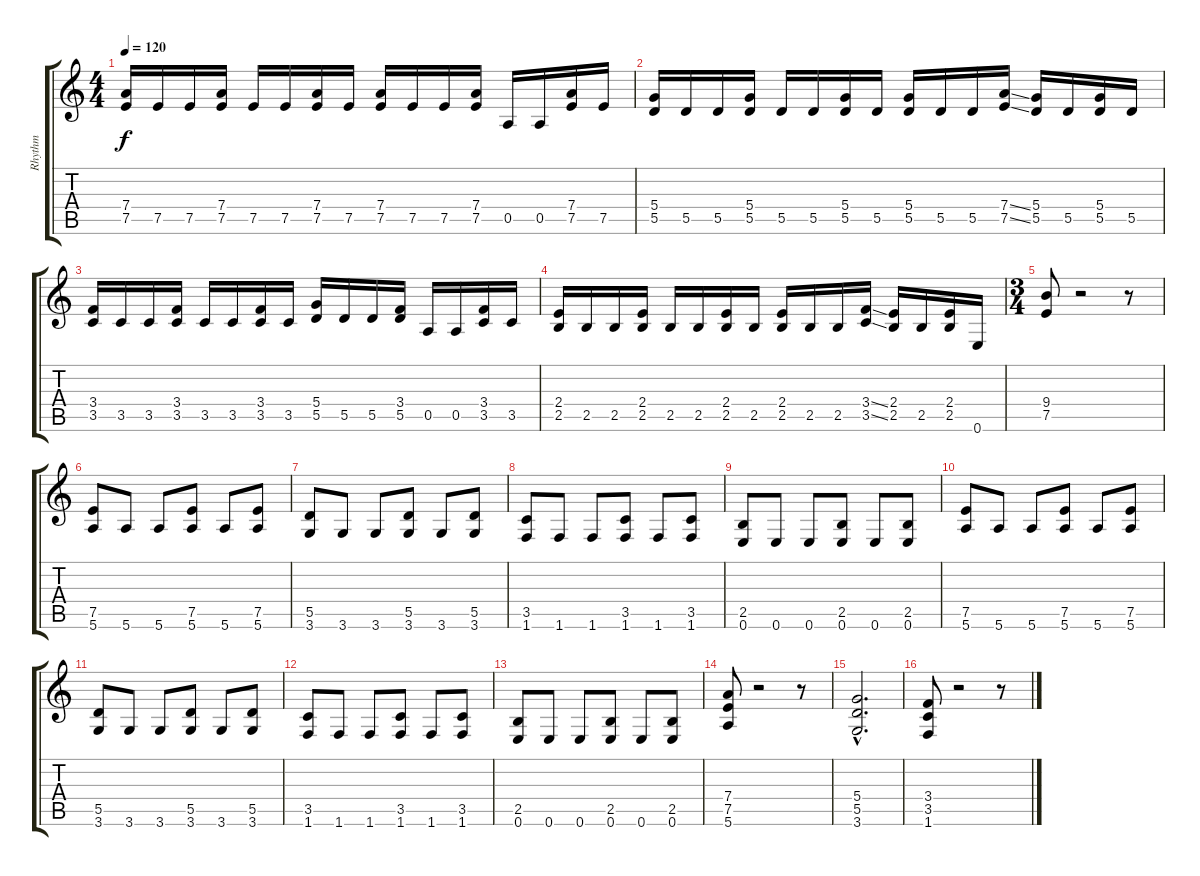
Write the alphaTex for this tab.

\track ("Rhythm" "Rhythm") {instrument overdrivenguitar}
\staff {score tabs}
\tuning (E4 B3 G3 D3 A2 E2) {hide}
\ts (4 4)
\tempo 120
\clef g2
\ks c
(7.4 7.5).16{dy f} 7.5.16 7.5.16 (7.4 7.5).16 7.5.16 7.5.16 (7.4 7.5).16 7.5.16 (7.4 7.5).16 7.5.16 7.5.16 (7.4 7.5).16 0.5.16 0.5.16 (7.4 7.5).16 7.5.16 |
(5.4 5.5).16 5.5.16 5.5.16 (5.4 5.5).16 5.5.16 5.5.16 (5.4 5.5).16 5.5.16 (5.4 5.5).16 5.5.16 5.5.16 (7.4{ss} 7.5{ss}).16 (5.4 5.5).16 5.5.16 (5.4 5.5).16 5.5.16 |
(3.4 3.5).16 3.5.16 3.5.16 (3.4 3.5).16 3.5.16 3.5.16 (3.4 3.5).16 3.5.16 (5.4 5.5).16 5.5.16 5.5.16 (3.4 5.5).16 0.5.16 0.5.16 (3.4 3.5).16 3.5.16 |
(2.4 2.5).16 2.5.16 2.5.16 (2.4 2.5).16 2.5.16 2.5.16 (2.4 2.5).16 2.5.16 (2.4 2.5).16 2.5.16 2.5.16 (3.4{ss} 3.5{ss}).16 (2.4 2.5).16 2.5.16 (2.4 2.5).16 0.6.16 |
\ts (3 4)
(9.4 7.5).8 r.2 r.8 |
(7.5 5.6).8 5.6.8 5.6.8 (7.5 5.6).8 5.6.8 (7.5 5.6).8 |
(5.5 3.6).8 3.6.8 3.6.8 (5.5 3.6).8 3.6.8 (5.5 3.6).8 |
(3.5 1.6).8 1.6.8 1.6.8 (3.5 1.6).8 1.6.8 (3.5 1.6).8 |
(2.5 0.6).8 0.6.8 0.6.8 (2.5 0.6).8 0.6.8 (2.5 0.6).8 |
(7.5 5.6).8 5.6.8 5.6.8 (7.5 5.6).8 5.6.8 (7.5 5.6).8 |
(5.5 3.6).8 3.6.8 3.6.8 (5.5 3.6).8 3.6.8 (5.5 3.6).8 |
(3.5 1.6).8 1.6.8 1.6.8 (3.5 1.6).8 1.6.8 (3.5 1.6).8 |
(2.5 0.6).8 0.6.8 0.6.8 (2.5 0.6).8 0.6.8 (2.5 0.6).8 |
(7.4 7.5 5.6).8 r.2 r.8 |
(5.4{hac} 5.5{hac} 3.6{hac}).2{d} |
(3.4 3.5 1.6).8 r.2 r.8
